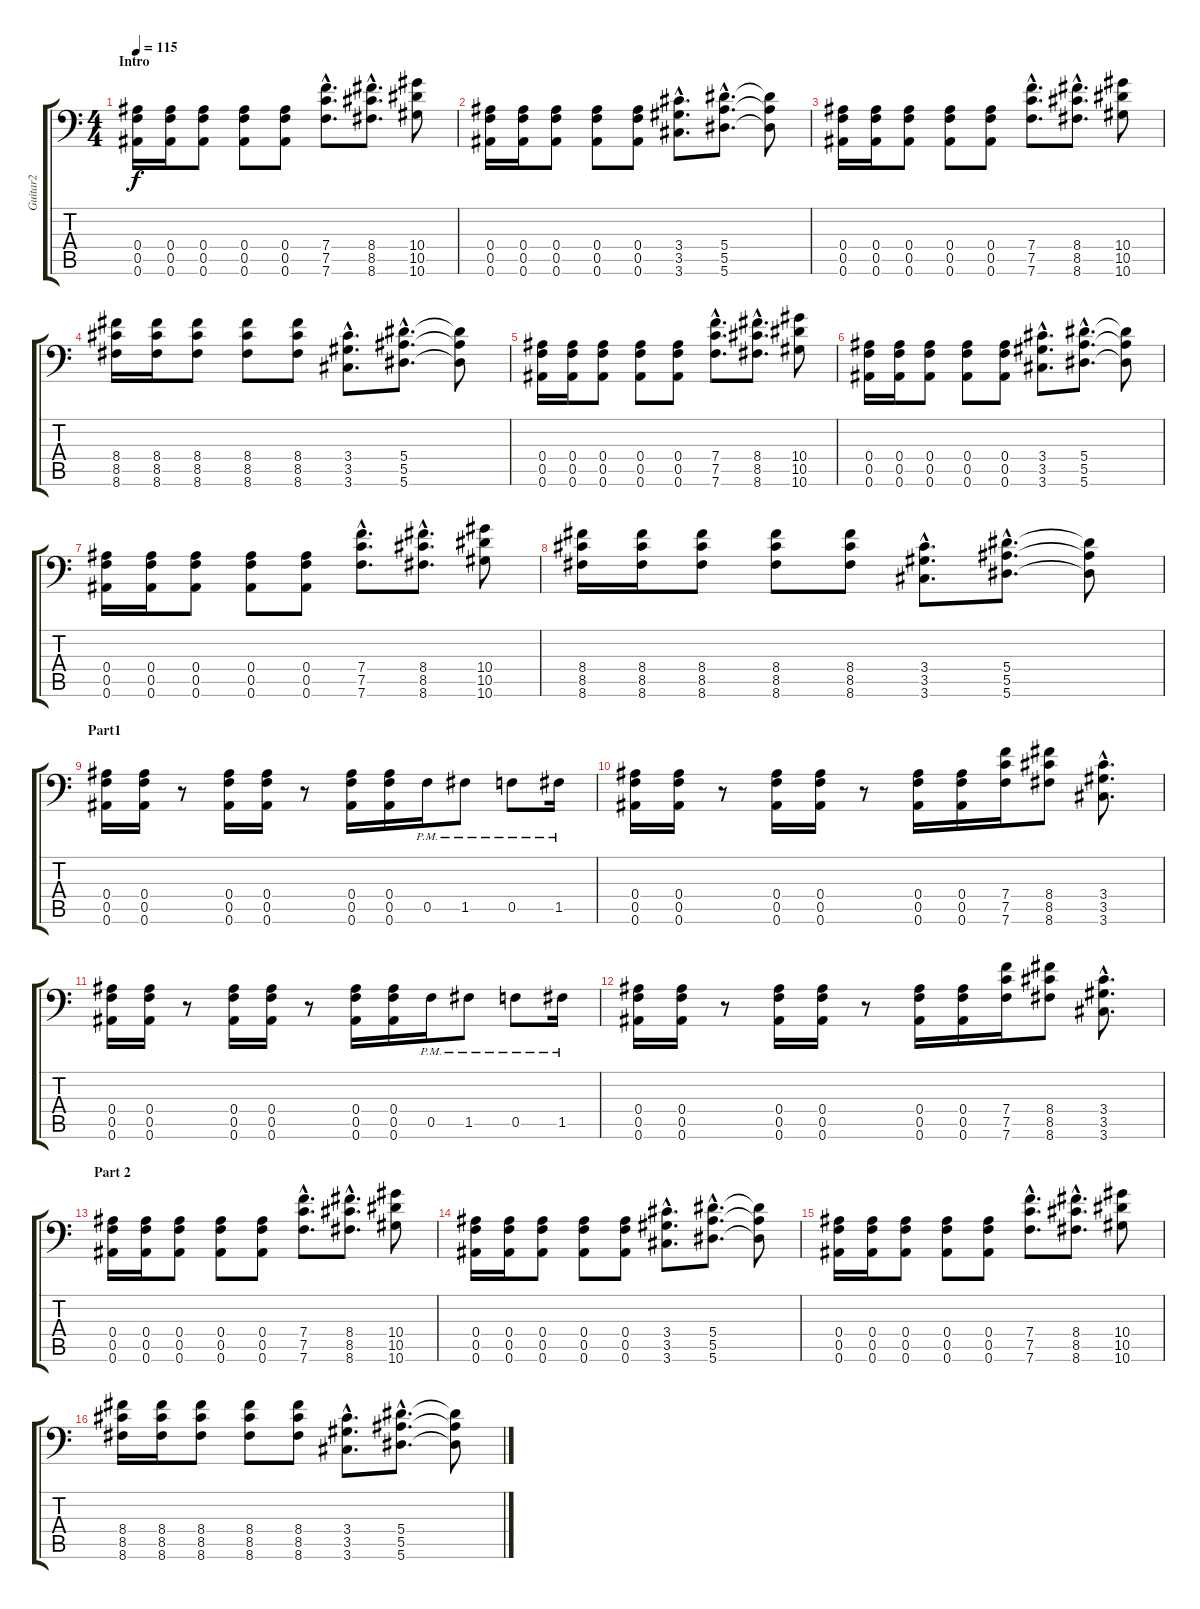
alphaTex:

\track ("Guitar2" "Guitar2") {instrument distortionguitar}
\staff {score tabs}
\tuning (C4 G3 Eb3 Bb2 F2 Bb1) {hide}
\ts (4 4)
\section ("" "Intro")
\tempo 115
\clef f4
\ks c
(0.4 0.5 0.6).16{dy f instrument distortionguitar} (0.4 0.5 0.6).16 (0.4 0.5 0.6).8 (0.4 0.5 0.6).8 (0.4 0.5 0.6).8 (7.4{hac} 7.5{hac} 7.6{hac}).8{d} (8.4{hac} 8.5{hac} 8.6{hac}).8{d} (10.4 10.5 10.6).8 |
(0.4 0.5 0.6).16 (0.4 0.5 0.6).16 (0.4 0.5 0.6).8 (0.4 0.5 0.6).8 (0.4 0.5 0.6).8 (3.4{hac} 3.5{hac} 3.6{hac}).8{d} (5.4{hac} 5.5{hac} 5.6{hac}).8{d} (5.4{t} 5.5{t} 5.6{t}).8 |
(0.4 0.5 0.6).16 (0.4 0.5 0.6).16 (0.4 0.5 0.6).8 (0.4 0.5 0.6).8 (0.4 0.5 0.6).8 (7.4{hac} 7.5{hac} 7.6{hac}).8{d} (8.4{hac} 8.5{hac} 8.6{hac}).8{d} (10.4 10.5 10.6).8 |
(8.4 8.5 8.6).16 (8.4 8.5 8.6).16 (8.4 8.5 8.6).8 (8.4 8.5 8.6).8 (8.4 8.5 8.6).8 (3.4{hac} 3.5{hac} 3.6{hac}).8{d} (5.4{hac} 5.5{hac} 5.6{hac}).8{d} (5.4{t} 5.5{t} 5.6{t}).8 |
(0.4 0.5 0.6).16 (0.4 0.5 0.6).16 (0.4 0.5 0.6).8 (0.4 0.5 0.6).8 (0.4 0.5 0.6).8 (7.4{hac} 7.5{hac} 7.6{hac}).8{d} (8.4{hac} 8.5{hac} 8.6{hac}).8{d} (10.4 10.5 10.6).8 |
(0.4 0.5 0.6).16 (0.4 0.5 0.6).16 (0.4 0.5 0.6).8 (0.4 0.5 0.6).8 (0.4 0.5 0.6).8 (3.4{hac} 3.5{hac} 3.6{hac}).8{d} (5.4{hac} 5.5{hac} 5.6{hac}).8{d} (5.4{t} 5.5{t} 5.6{t}).8 |
(0.4 0.5 0.6).16 (0.4 0.5 0.6).16 (0.4 0.5 0.6).8 (0.4 0.5 0.6).8 (0.4 0.5 0.6).8 (7.4{hac} 7.5{hac} 7.6{hac}).8{d} (8.4{hac} 8.5{hac} 8.6{hac}).8{d} (10.4 10.5 10.6).8 |
(8.4 8.5 8.6).16 (8.4 8.5 8.6).16 (8.4 8.5 8.6).8 (8.4 8.5 8.6).8 (8.4 8.5 8.6).8 (3.4{hac} 3.5{hac} 3.6{hac}).8{d} (5.4{hac} 5.5{hac} 5.6{hac}).8{d} (5.4{t} 5.5{t} 5.6{t}).8 |
\section ("" "Part1")
(0.4 0.5 0.6).16 (0.4 0.5 0.6).16 r.8 (0.4 0.5 0.6).16 (0.4 0.5 0.6).16 r.8 (0.4 0.5 0.6).16 (0.4 0.5 0.6).16 0.5{pm}.16 1.5{pm}.8 0.5{pm}.8 1.5{pm}.16 |
(0.4 0.5 0.6).16 (0.4 0.5 0.6).16 r.8 (0.4 0.5 0.6).16 (0.4 0.5 0.6).16 r.8 (0.4 0.5 0.6).16 (0.4 0.5 0.6).16 (7.4 7.5 7.6).16 (8.4 8.5 8.6).8 (3.4{hac} 3.5{hac} 3.6{hac}).8{d} |
(0.4 0.5 0.6).16 (0.4 0.5 0.6).16 r.8 (0.4 0.5 0.6).16 (0.4 0.5 0.6).16 r.8 (0.4 0.5 0.6).16 (0.4 0.5 0.6).16 0.5{pm}.16 1.5{pm}.8 0.5{pm}.8 1.5{pm}.16 |
(0.4 0.5 0.6).16 (0.4 0.5 0.6).16 r.8 (0.4 0.5 0.6).16 (0.4 0.5 0.6).16 r.8 (0.4 0.5 0.6).16 (0.4 0.5 0.6).16 (7.4 7.5 7.6).16 (8.4 8.5 8.6).8 (3.4{hac} 3.5{hac} 3.6{hac}).8{d} |
\section ("" "Part 2")
(0.4 0.5 0.6).16 (0.4 0.5 0.6).16 (0.4 0.5 0.6).8 (0.4 0.5 0.6).8 (0.4 0.5 0.6).8 (7.4{hac} 7.5{hac} 7.6{hac}).8{d} (8.4{hac} 8.5{hac} 8.6{hac}).8{d} (10.4 10.5 10.6).8 |
(0.4 0.5 0.6).16 (0.4 0.5 0.6).16 (0.4 0.5 0.6).8 (0.4 0.5 0.6).8 (0.4 0.5 0.6).8 (3.4{hac} 3.5{hac} 3.6{hac}).8{d} (5.4{hac} 5.5{hac} 5.6{hac}).8{d} (5.4{t} 5.5{t} 5.6{t}).8 |
(0.4 0.5 0.6).16 (0.4 0.5 0.6).16 (0.4 0.5 0.6).8 (0.4 0.5 0.6).8 (0.4 0.5 0.6).8 (7.4{hac} 7.5{hac} 7.6{hac}).8{d} (8.4{hac} 8.5{hac} 8.6{hac}).8{d} (10.4 10.5 10.6).8 |
(8.4 8.5 8.6).16 (8.4 8.5 8.6).16 (8.4 8.5 8.6).8 (8.4 8.5 8.6).8 (8.4 8.5 8.6).8 (3.4{hac} 3.5{hac} 3.6{hac}).8{d} (5.4{hac} 5.5{hac} 5.6{hac}).8{d} (5.4{t} 5.5{t} 5.6{t}).8
